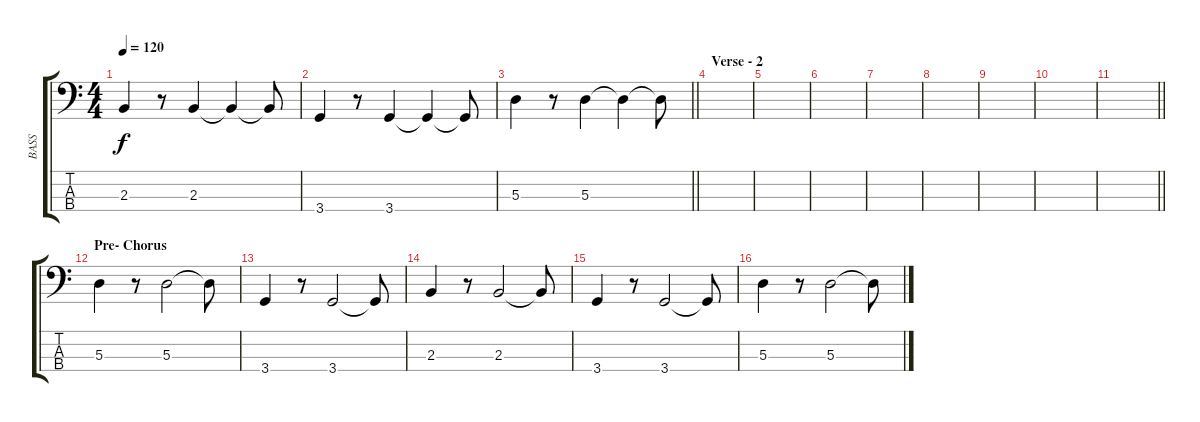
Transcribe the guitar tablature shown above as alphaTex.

\track ("BASS" "BASS") {instrument fretlessbass}
\staff {score tabs}
\tuning (G2 D2 A1 E1) {hide}
\ts (4 4)
\tempo 120
\clef f4
\ks c
2.3.4{dy f} r.8 2.3.4 2.3{t}.4 2.3{t}.8 |
3.4.4 r.8 3.4.4 3.4{t}.4 3.4{t}.8 |
\barLineRight lightlight
5.3.4 r.8 5.3.4 5.3{t}.4 5.3{t}.8 |
\section ("" "Verse - 2")
|
|
|
|
|
|
|
\barLineRight lightlight
|
\section ("" "Pre- Chorus")
5.3.4 r.8 5.3.2 5.3{t}.8 |
3.4.4 r.8 3.4.2 3.4{t}.8 |
2.3.4 r.8 2.3.2 2.3{t}.8 |
3.4.4 r.8 3.4.2 3.4{t}.8 |
5.3.4 r.8 5.3.2 5.3{t}.8
